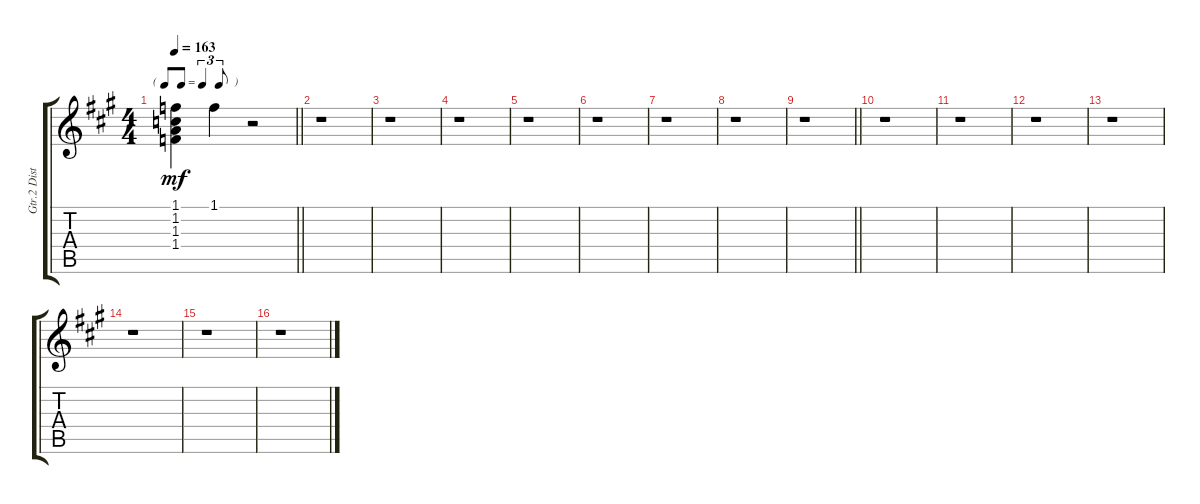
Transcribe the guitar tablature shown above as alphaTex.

\track ("Gtr.2 Dist Open E Tuning" "Gtr.2 Dist") {instrument distortionguitar}
\staff {score tabs}
\tuning (E4 B3 Ab3 E3 B2 E2) {hide}
\ts (4 4)
\tf triplet8th
\tempo 163
\clef g2
\barLineRight lightlight
\ks a
(1.1 1.2 1.3 1.4).4{dy mf} 1.1.4 r.2 |
r.1 |
r.1 |
r.1 |
r.1 |
r.1 |
r.1 |
r.1 |
\barLineRight lightlight
r.1 |
r.1 |
r.1 |
r.1 |
r.1 |
r.1 |
r.1 |
r.1
